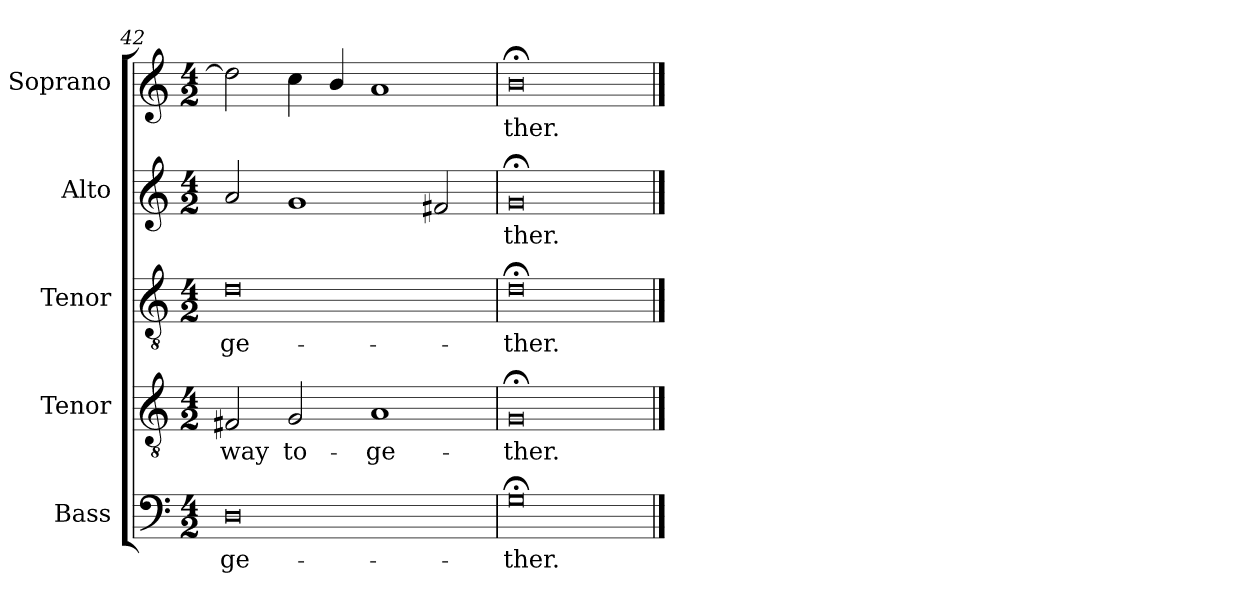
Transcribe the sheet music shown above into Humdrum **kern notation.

**kern	**text	**kern	**text	**kern	**text	**kern	**text	**kern	**text
*part5	*part5	*part4	*part4	*part3	*part3	*part2	*part2	*part1	*part1
*staff5	*staff5	*staff4	*staff4	*staff3	*staff3	*staff2	*staff2	*staff1	*staff1
*I"Bass	*	*I"Tenor	*	*I"Tenor	*	*I"Alto	*	*I"Soprano	*
*I'B.	*	*I'T.	*	*I'T.	*	*I'A.	*	*I'S.	*
*clefF4	*	*clefGv2	*	*clefGv2	*	*clefG2	*	*clefG2	*
*	*	*ITrd7c12	*	*ITrd7c12	*	*	*	*	*
*k[]	*	*k[]	*	*k[]	*	*k[]	*	*k[]	*
*C:	*	*C:	*	*C:	*	*C:	*	*C:	*
*M4/2	*	*M4/2	*	*M4/2	*	*M4/2	*	*M4/2	*
=42	=42	=42	=42	=42	=42	=42	=42	=42	=42
!	!LO:LY:b:color=#000000	!	!	!	!	!	!	!	!
!	!	!	!LO:LY:b:color=#000000	!	!	!	!	!	!
!	!	!	!	!	!LO:LY:b:color=#000000	!	!	!	!
0Di	-ge-	2FF#Xi/	-way	0Di	-ge-	2ai/	.	2ddi\]	.
!	!	!	!LO:LY:b:color=#000000	!	!	!	!	!	!
.	.	2GGi/	to-	.	.	1gi	.	4cci\	.
.	.	.	.	.	.	.	.	4bi/	.
!	!	!	!LO:LY:b:color=#000000	!	!	!	!	!	!
.	.	1AAi	-ge-	.	.	.	.	1ai	.
.	.	.	.	.	.	2f#Xi/	.	.	.
=43	=43	=43	=43	=43	=43	=43	=43	=43	=43
!	!LO:LY:b:color=#000000	!	!	!	!	!	!	!	!
!	!	!	!LO:LY:b:color=#000000	!	!	!	!	!	!
!	!	!	!	!	!LO:LY:b:color=#000000	!	!	!	!
!	!	!	!	!	!	!	!LO:LY:b:color=#000000	!	!
!	!	!	!	!	!	!	!	!	!LO:LY:b:color=#000000
0G;i	-ther.	0GG;i	-ther.	0D;i	-ther.	0g;i	-ther.	0b;i	-ther.
==	==	==	==	==	==	==	==	==	==
*-	*-	*-	*-	*-	*-	*-	*-	*-	*-
